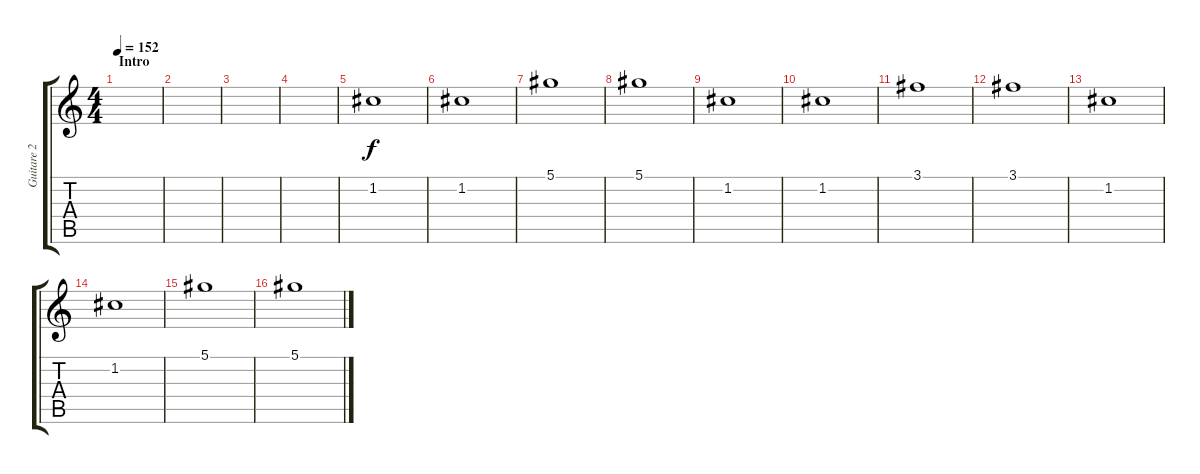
\track ("Guitare 2" "Guitare 2") {instrument overdrivenguitar}
\staff {score tabs}
\tuning (Eb4 C4 G3 C3 G2 C2) {hide}
\ts (4 4)
\section ("" "Intro")
\tempo 152
\clef g2
\ks c
|
|
|
|
1.2.1 |
1.2.1 |
5.1.1 |
5.1.1 |
1.2.1 |
1.2.1 |
3.1.1 |
3.1.1 |
1.2.1 |
1.2.1 |
5.1.1 |
5.1.1
